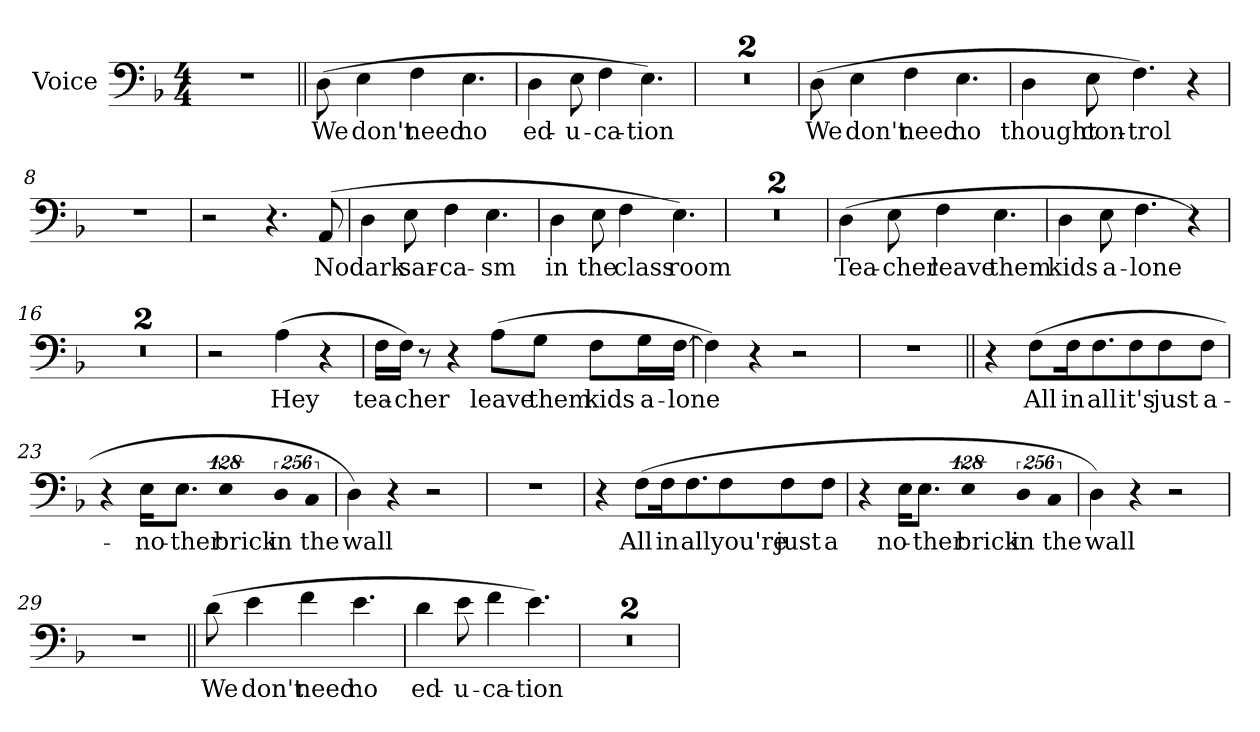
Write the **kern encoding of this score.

**kern	**text
*part1	*part1
*staff1	*staff1
*I"Voice	*
*I'Voice	*
!!LO:PB:g=z
*clefF4	*
*k[b-]	*
*d:	*
*M4/4	*
=1	=1
1r	.
=2||	=2||
!	!LO:LY:b:color=#000000
(8Di\	We
!	!LO:LY:b:color=#000000
4Ei\	don't
!	!LO:LY:b:color=#000000
4Fi\	need
!	!LO:LY:b:color=#000000
4.Ei\	no
=3	=3
!	!LO:LY:b:color=#000000
4Di\	ed-
!	!LO:LY:b:color=#000000
8Ei\	-u-
!	!LO:LY:b:color=#000000
4Fi\	-ca-
!	!LO:LY:b:color=#000000
4.Ei\)	-tion
=4	=4
1r	.
=5	=5
1r	.
=6	=6
!	!LO:LY:b:color=#000000
(8Di\	We
!	!LO:LY:b:color=#000000
4Ei\	don't
!	!LO:LY:b:color=#000000
4Fi\	need
!	!LO:LY:b:color=#000000
4.Ei\	no
!!LO:LB:g=z
=7	=7
!	!LO:LY:b:color=#000000
4Di\	thought
!	!LO:LY:b:color=#000000
8Ei\	con-
!	!LO:LY:b:color=#000000
4.Fi\)	-trol
4r	.
=8	=8
1r	.
=9	=9
2r	.
4.r	.
!	!LO:LY:b:color=#000000
(8AAi/	No
=10	=10
!	!LO:LY:b:color=#000000
4Di\	dark
!	!LO:LY:b:color=#000000
8Ei\	sar-
!	!LO:LY:b:color=#000000
4Fi\	-ca-
!	!LO:LY:b:color=#000000
4.Ei\	-sm
=11	=11
!	!LO:LY:b:color=#000000
4Di\	in
!	!LO:LY:b:color=#000000
8Ei\	the
!	!LO:LY:b:color=#000000
4Fi\	class
!	!LO:LY:b:color=#000000
4.Ei\)	room
=12	=12
1r	.
!!LO:LB:g=z
=13	=13
1r	.
=14	=14
!	!LO:LY:b:color=#000000
(4Di\	Tea-
!	!LO:LY:b:color=#000000
8Ei\	-cher
!	!LO:LY:b:color=#000000
4Fi\	leave
!	!LO:LY:b:color=#000000
4.Ei\	them
=15	=15
!	!LO:LY:b:color=#000000
4Di\	kids
!	!LO:LY:b:color=#000000
8Ei\	a-
!	!LO:LY:b:color=#000000
4.Fi\	-lone
4r)	.
=16	=16
1r	.
=17	=17
1r	.
=18	=18
2r	.
!	!LO:LY:b:color=#000000
(4Ai\	Hey
4r	.
!!LO:LB:g=z
=19	=19
!	!LO:LY:b:color=#000000
16Fi\LL	tea-
!	!LO:LY:b:color=#000000
16Fi\JJ)	-cher
8r	.
4r	.
!	!LO:LY:b:color=#000000
(8Ai\L	leave
!	!LO:LY:b:color=#000000
8Gi\J	them
!	!LO:LY:b:color=#000000
8Fi\L	kids
!	!LO:LY:b:color=#000000
16Gi\L	a-
!	!LO:LY:b:color=#000000
[16Fi\JJ	-lone
=20	=20
4Fi\])	.
4r	.
2r	.
=21	=21
1r	.
=22||	=22||
4r	.
!	!LO:LY:b:color=#000000
(8Fi\L	All
!	!LO:LY:b:color=#000000
16Fi\k	in
!	!LO:LY:b:color=#000000
8.Fi\	all
!	!LO:LY:b:color=#000000
8Fi\	it's
!	!LO:LY:b:color=#000000
8Fi\	just
!	!LO:LY:b:color=#000000
8Fi\J	a-
!!LO:LB:g=z
=23	=23
4r	.
!	!LO:LY:b:color=#000000
16Ei\KL	-no-
!	!LO:LY:b:color=#000000
8.Ei\J	-ther
!LO:N:vis=4	!
!	!LO:LY:b:color=#000000
512%85Ei\	brick
!LO:N:vis=4	!
!	!LO:LY:b:color=#000000
1024%171Di\	in
!LO:N:vis=4	!
!	!LO:LY:b:color=#000000
1024%171Ci/	the
=24	=24
!	!LO:LY:b:color=#000000
4Di\)	wall
4r	.
2r	.
=25	=25
1r	.
=26	=26
4r	.
!	!LO:LY:b:color=#000000
(8Fi\L	All
!	!LO:LY:b:color=#000000
16Fi\k	in
!	!LO:LY:b:color=#000000
8.Fi\	all
!	!LO:LY:b:color=#000000
8Fi\	you're
!	!LO:LY:b:color=#000000
8Fi\	just
!	!LO:LY:b:color=#000000
8Fi\J	a
!!LO:LB:g=z
=27	=27
4r	.
!	!LO:LY:b:color=#000000
16Ei\KL	no-
!	!LO:LY:b:color=#000000
8.Ei\J	-ther
!LO:N:vis=4	!
!	!LO:LY:b:color=#000000
512%85Ei\	brick
!LO:N:vis=4	!
!	!LO:LY:b:color=#000000
1024%171Di\	in
!LO:N:vis=4	!
!	!LO:LY:b:color=#000000
1024%171Ci/	the
=28	=28
!	!LO:LY:b:color=#000000
4Di\)	wall
4r	.
2r	.
=29	=29
1r	.
=30||	=30||
!	!LO:LY:b:color=#000000
(8di\	We
!	!LO:LY:b:color=#000000
4ei\	don't
!	!LO:LY:b:color=#000000
4fi\	need
!	!LO:LY:b:color=#000000
4.ei\	no
=31	=31
!	!LO:LY:b:color=#000000
4di\	ed-
!	!LO:LY:b:color=#000000
8ei\	-u-
!	!LO:LY:b:color=#000000
4fi\	-ca-
!	!LO:LY:b:color=#000000
4.ei\)	-tion
=32	=32
1r	.
!!LO:LB:g=z
=33	=33
1r	.
=	=
*-	*-
